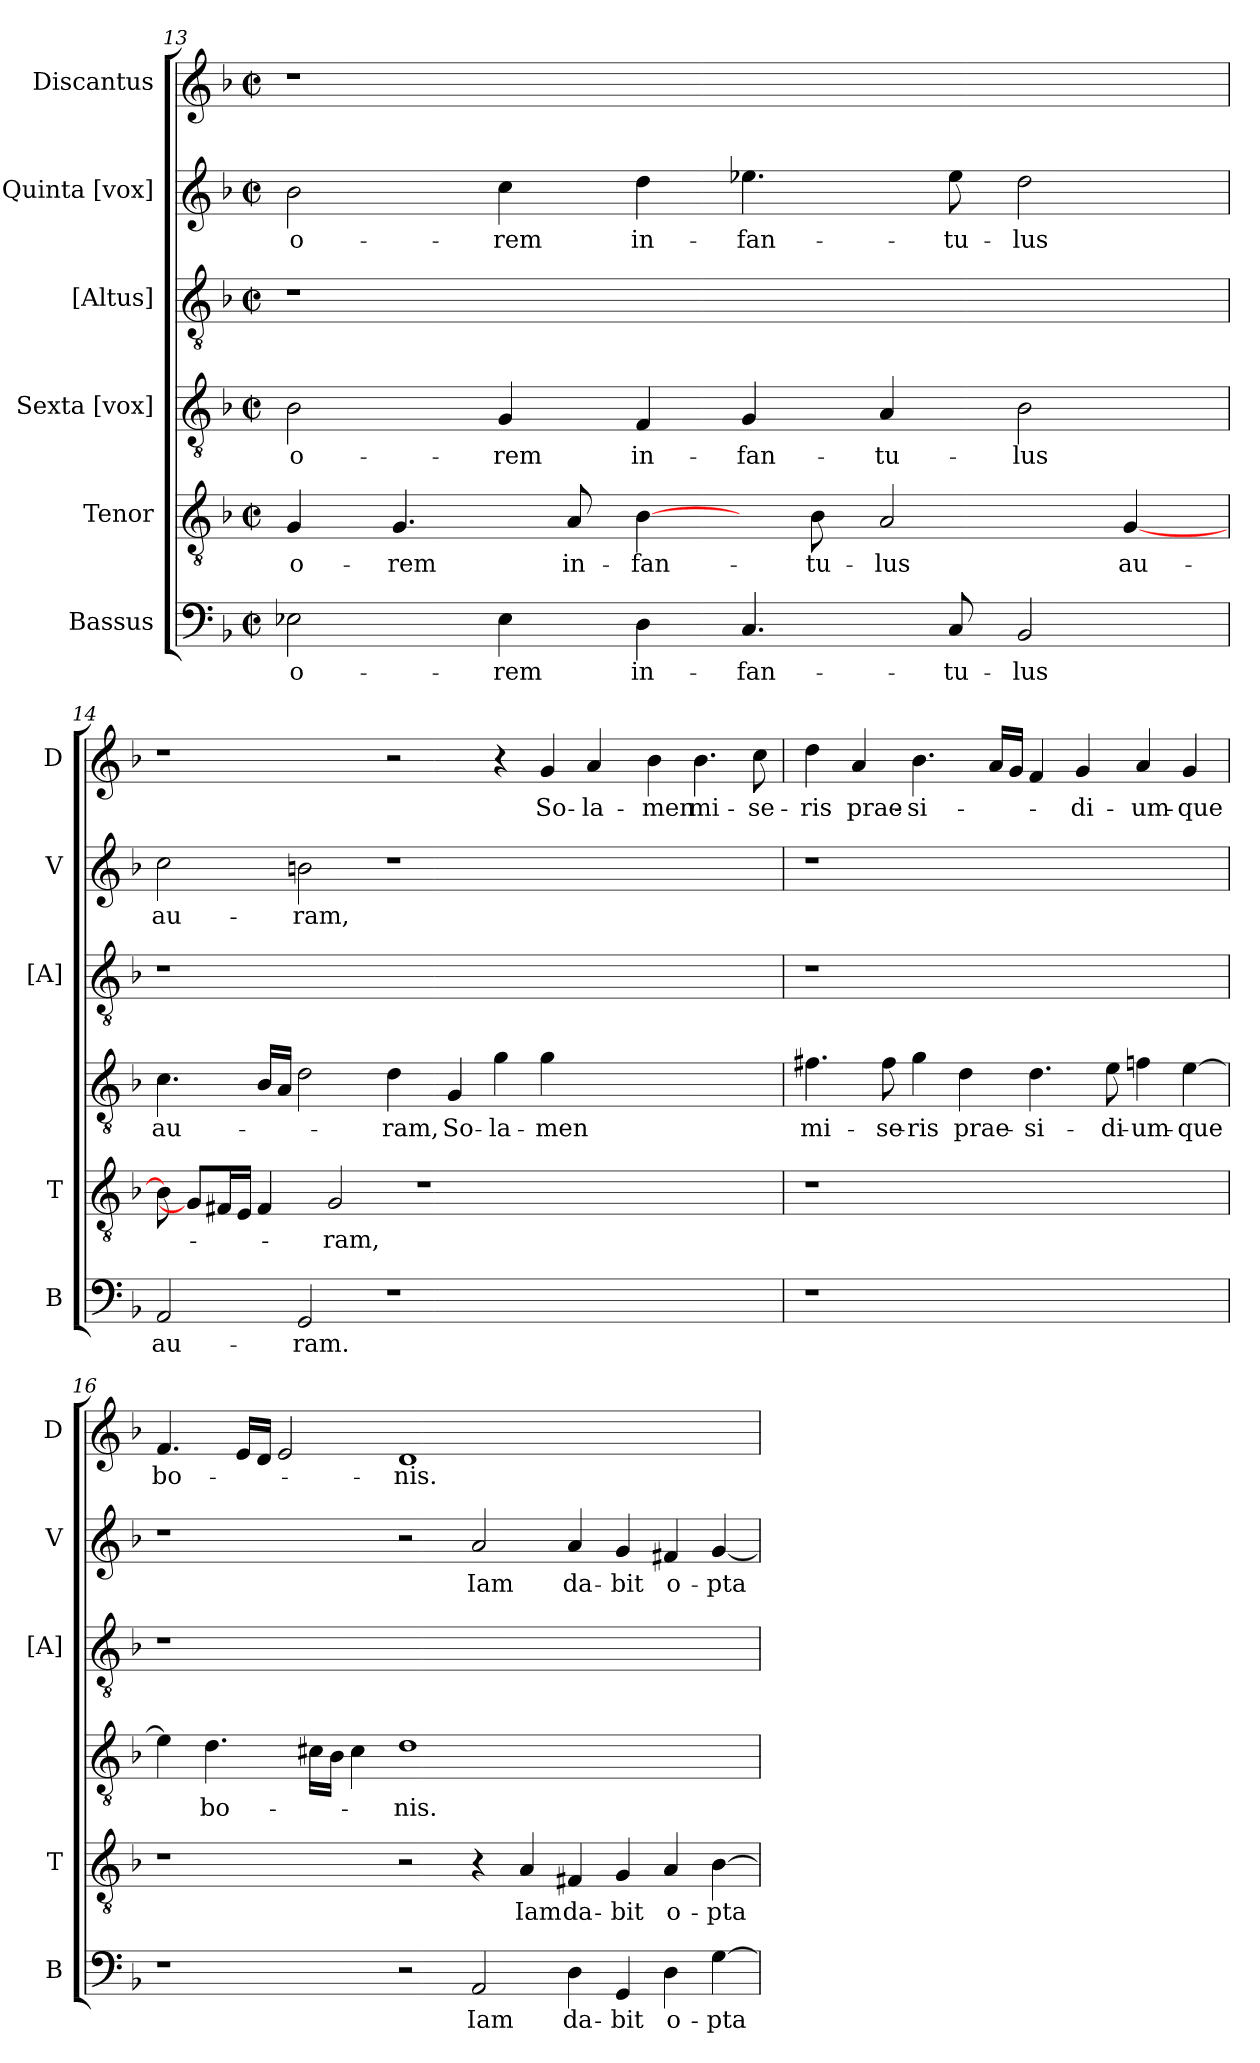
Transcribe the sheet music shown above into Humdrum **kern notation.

**kern	**text	**kern	**text	**kern	**text	**kern	**kern	**text	**kern	**text
*part6	*part6	*part5	*part5	*part4	*part4	*part3	*part2	*part2	*part1	*part1
*staff6	*staff6	*staff5	*staff5	*staff4	*staff4	*staff3	*staff2	*staff2	*staff1	*staff1
*I"Bassus	*	*I"Tenor	*	*I"Sexta [vox]	*	*I"[Altus]	*I"Quinta [vox]	*	*I"Discantus	*
*I'B	*	*I'T	*	*	*	*I'[A]	*I'V	*	*I'D	*
*clefF4	*	*clefGv2	*	*clefGv2	*	*clefGv2	*clefG2	*	*clefG2	*
*k[b-]	*	*k[b-]	*	*k[b-]	*	*k[b-]	*k[b-]	*	*k[b-]	*
*F:	*	*F:	*	*F:	*	*F:	*F:	*	*F:	*
*M2/2	*	*M2/2	*	*M2/2	*	*M2/2	*M2/2	*	*M2/2	*
*met(c|)	*	*met(c|)	*	*met(c|)	*	*met(c|)	*met(c|)	*	*met(c|)	*
=13	=13	=13	=13	=13	=13	=13	=13	=13	=13	=13
2E-X\	-o-	4G/	-o-	2B-\	-o-	1r	2b-\	-o-	1r	.
.	.	4.G/	-rem	.	.	.	.	.	.	.
4E-\	-rem	.	.	4G/	-rem	.	4cc\	-rem	.	.
.	.	8A/	in-	.	.	.	.	.	.	.
4D\	in-	[4B-\	-fan-	4F/	in-	.	4dd\	in-	.	.
4.C/	-fan-	8ryy	.	4G/	-fan-	1ryy	4.ee-X\	-fan-	1ryy	.
.	.	8B-\	-tu-	.	.	.	.	.	.	.
.	.	2A/	-lus	4A/	-tu-	.	.	.	.	.
8C/	-tu-	.	.	.	.	.	8ee-\	-tu-	.	.
2BB-/	-lus	.	.	2B-\	-lus	.	2dd\	-lus	.	.
.	.	[4G/	au-	.	.	.	.	.	.	.
!!LO:LB:g=z
=14	=14	=14	=14	=14	=14	=14	=14	=14	=14	=14
2AA/	au-	8B-\]	.	4.c\	au-	1r	2cc\	au-	1r	.
.	.	8G/L]	.	.	.	.	.	.	.	.
.	.	16F#X/L	.	.	.	.	.	.	.	.
.	.	16E/JJ	.	.	.	.	.	.	.	.
.	.	4F#/	.	16B-/LL	.	.	.	.	.	.
.	.	.	.	16A/JJ	.	.	.	.	.	.
2GG/	-ram.	.	.	2d\	.	.	2bn\	-ram,	.	.
.	.	2G/	-ram,	.	.	.	.	.	.	.
1r	.	.	.	4d\	-ram,	1ryy	1r	.	2r	.
.	.	1r	.	.	.	.	.	.	.	.
.	.	.	.	4G/	So-	.	.	.	.	.
.	.	.	.	4g\	-la-	.	.	.	4r	.
.	.	.	.	4g\	-men	.	.	.	4g/	So-
1ryy	.	.	.	1ryy	.	1ryy	1ryy	.	4a/	-la-
.	.	2..ryy	.	.	.	.	.	.	.	.
.	.	.	.	.	.	.	.	.	4b-\	-men
.	.	.	.	.	.	.	.	.	4.b-\	mi-
.	.	.	.	.	.	.	.	.	8cc\	-se-
=15	=15	=15	=15	=15	=15	=15	=15	=15	=15	=15
1r	.	1r	.	4.f#X\	mi-	1r	1r	.	4dd\	-ris
.	.	.	.	.	.	.	.	.	4a/	prae-
.	.	.	.	8f#\	-se-	.	.	.	.	.
.	.	.	.	4g\	-ris	.	.	.	4.b-\	-si-
.	.	.	.	4d\	prae-	.	.	.	.	.
.	.	.	.	.	.	.	.	.	16a/LL	.
.	.	.	.	.	.	.	.	.	16g/JJ	.
1ryy	.	1ryy	.	4.d\	-si-	1ryy	1ryy	.	4f/	.
.	.	.	.	.	.	.	.	.	4g/	-di-
.	.	.	.	8e\	-di-	.	.	.	.	.
.	.	.	.	4fn\	-um-	.	.	.	4a/	-um-
.	.	.	.	[4e\	-que	.	.	.	4g/	-que
!!LO:PB:g=z
=16	=16	=16	=16	=16	=16	=16	=16	=16	=16	=16
1r	.	1r	.	4e\]	.	1r	1r	.	4.f/	bo-
.	.	.	.	4.d\	bo-	.	.	.	.	.
.	.	.	.	.	.	.	.	.	16e/LL	.
.	.	.	.	.	.	.	.	.	16d/JJ	.
.	.	.	.	.	.	.	.	.	2e/	.
.	.	.	.	16c#X\LL	.	.	.	.	.	.
.	.	.	.	16B-\JJ	.	.	.	.	.	.
.	.	.	.	4c#\	.	.	.	.	.	.
2r	.	2r	.	1d	-nis.	1ryy	2r	.	1d	-nis.
2AA/	Iam	4r	.	.	.	.	2a/	Iam	.	.
.	.	4A/	Iam	.	.	.	.	.	.	.
4D\	da-	4F#X/	da-	1ryy	.	1ryy	4a/	da-	1ryy	.
4GG/	-bit	4G/	-bit	.	.	.	4g/	-bit	.	.
4D\	o-	4A/	o-	.	.	.	4f#X/	o-	.	.
[4G\	-pta-	[4B-\	-pta-	.	.	.	[4g/	-pta-	.	.
=	=	=	=	=	=	=	=	=	=	=
*-	*-	*-	*-	*-	*-	*-	*-	*-	*-	*-
